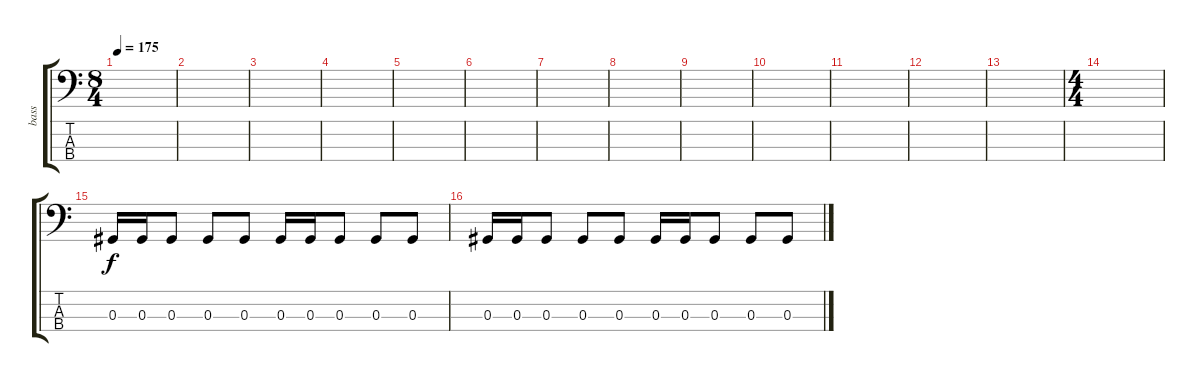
\track ("bass" "bass") {instrument electricbassfinger}
\staff {score tabs}
\tuning (Gb2 Db2 Ab1 Eb1) {hide}
\ts (8 4)
\tempo 175
\clef f4
\ks c
|
|
|
|
|
|
|
|
|
|
|
|
|
\ts (4 4)
|
0.3.16 0.3.16 0.3.8 0.3.8 0.3.8 0.3.16 0.3.16 0.3.8 0.3.8 0.3.8 |
0.3.16 0.3.16 0.3.8 0.3.8 0.3.8 0.3.16 0.3.16 0.3.8 0.3.8 0.3.8
